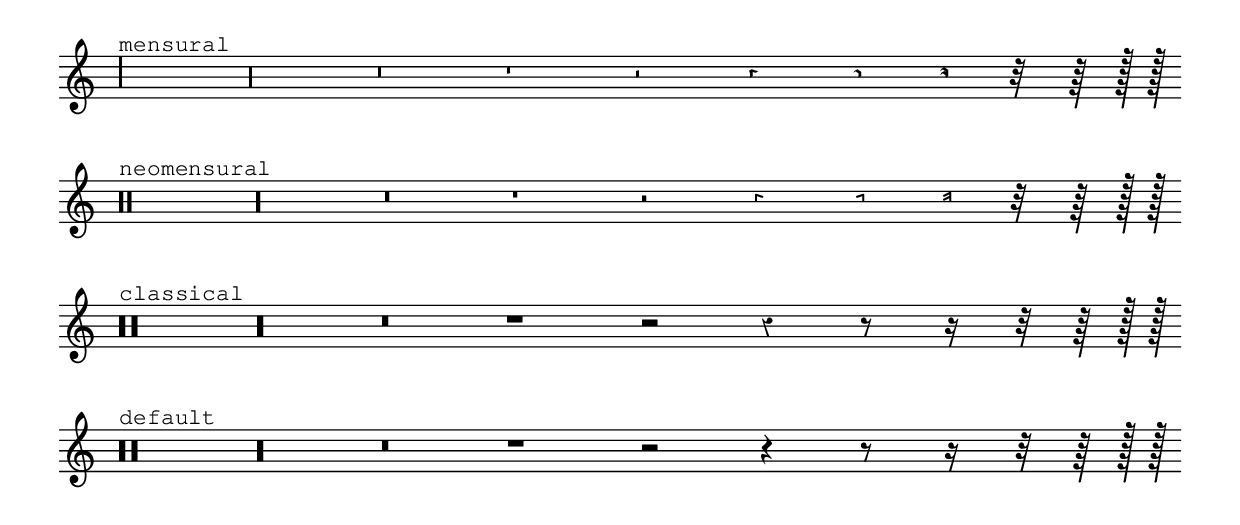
%% Do not edit this file; it is auto-generated from LSR http://lsr.dsi.unimi.it
%% This file is in the public domain.
\version "2.11.55"

\header {
  lsrtags = "rhythms, ancient-notation, tweaks-and-overrides"

 doctitlees = "Estilos de silencios"
 texidoces = "
Los silencios se pueden imprimir en distintos estilos.

"

  texidoc = "
Rests may be used in various styles.




"
  doctitle = "Rest styles"
} % begin verbatim
\layout {
  indent = 0.0
  \context {
    \Staff
    \remove "Time_signature_engraver"
  }
}

\relative c {
  \set Score.timing = ##f
  \override Staff.Rest  #'style = #'mensural
  r\maxima^\markup \typewriter { mensural }
  r\longa r\breve r1 r2 r4 r8 r16 r32 r64 r128 r128
  \bar ""
  
  \override Staff.Rest  #'style = #'neomensural
  r\maxima^\markup \typewriter { neomensural }
  r\longa r\breve r1 r2 r4 r8 r16 r32 r64 r128 r128
  \bar ""
  
  \override Staff.Rest  #'style = #'classical
  r\maxima^\markup \typewriter { classical }
  r\longa r\breve r1 r2 r4 r8 r16 r32 r64 r128 r128
  \bar ""
  
  \override Staff.Rest  #'style = #'default
  r\maxima^\markup \typewriter { default }
  r\longa r\breve r1 r2 r4 r8 r16 r32 r64 r128 r128
}
